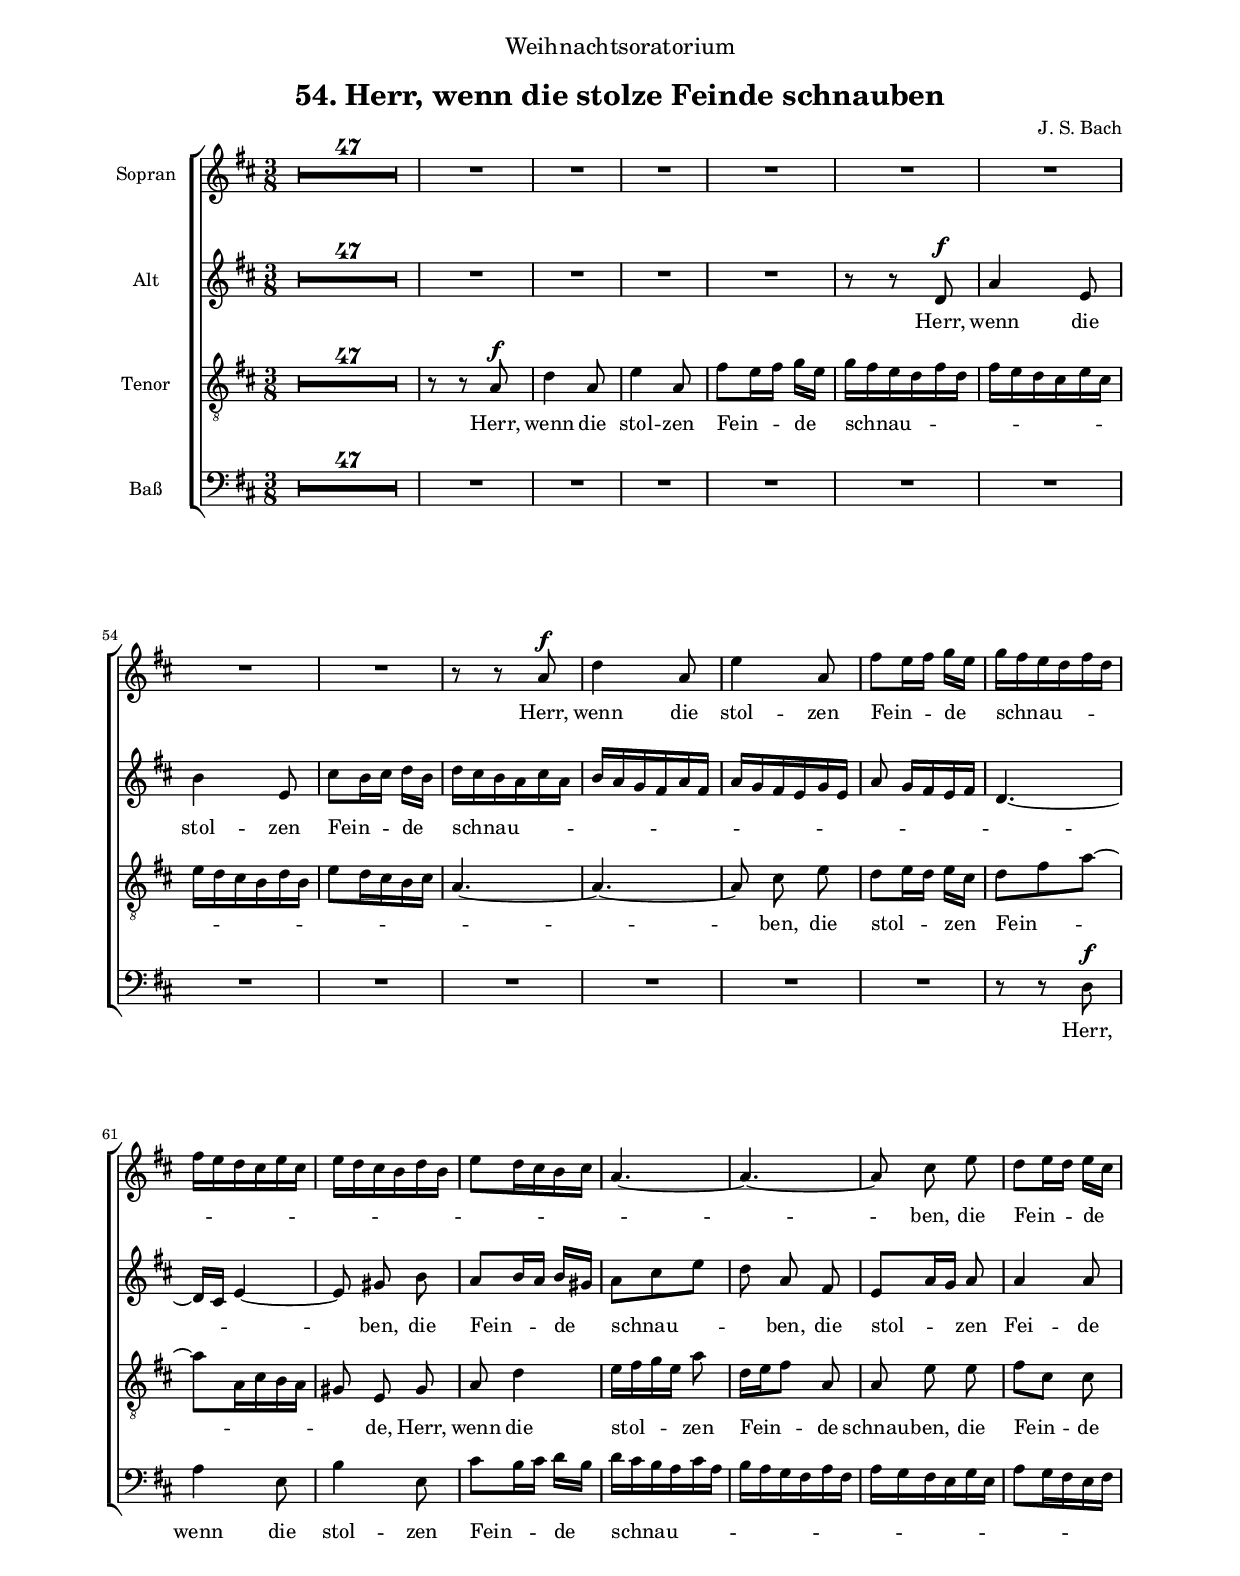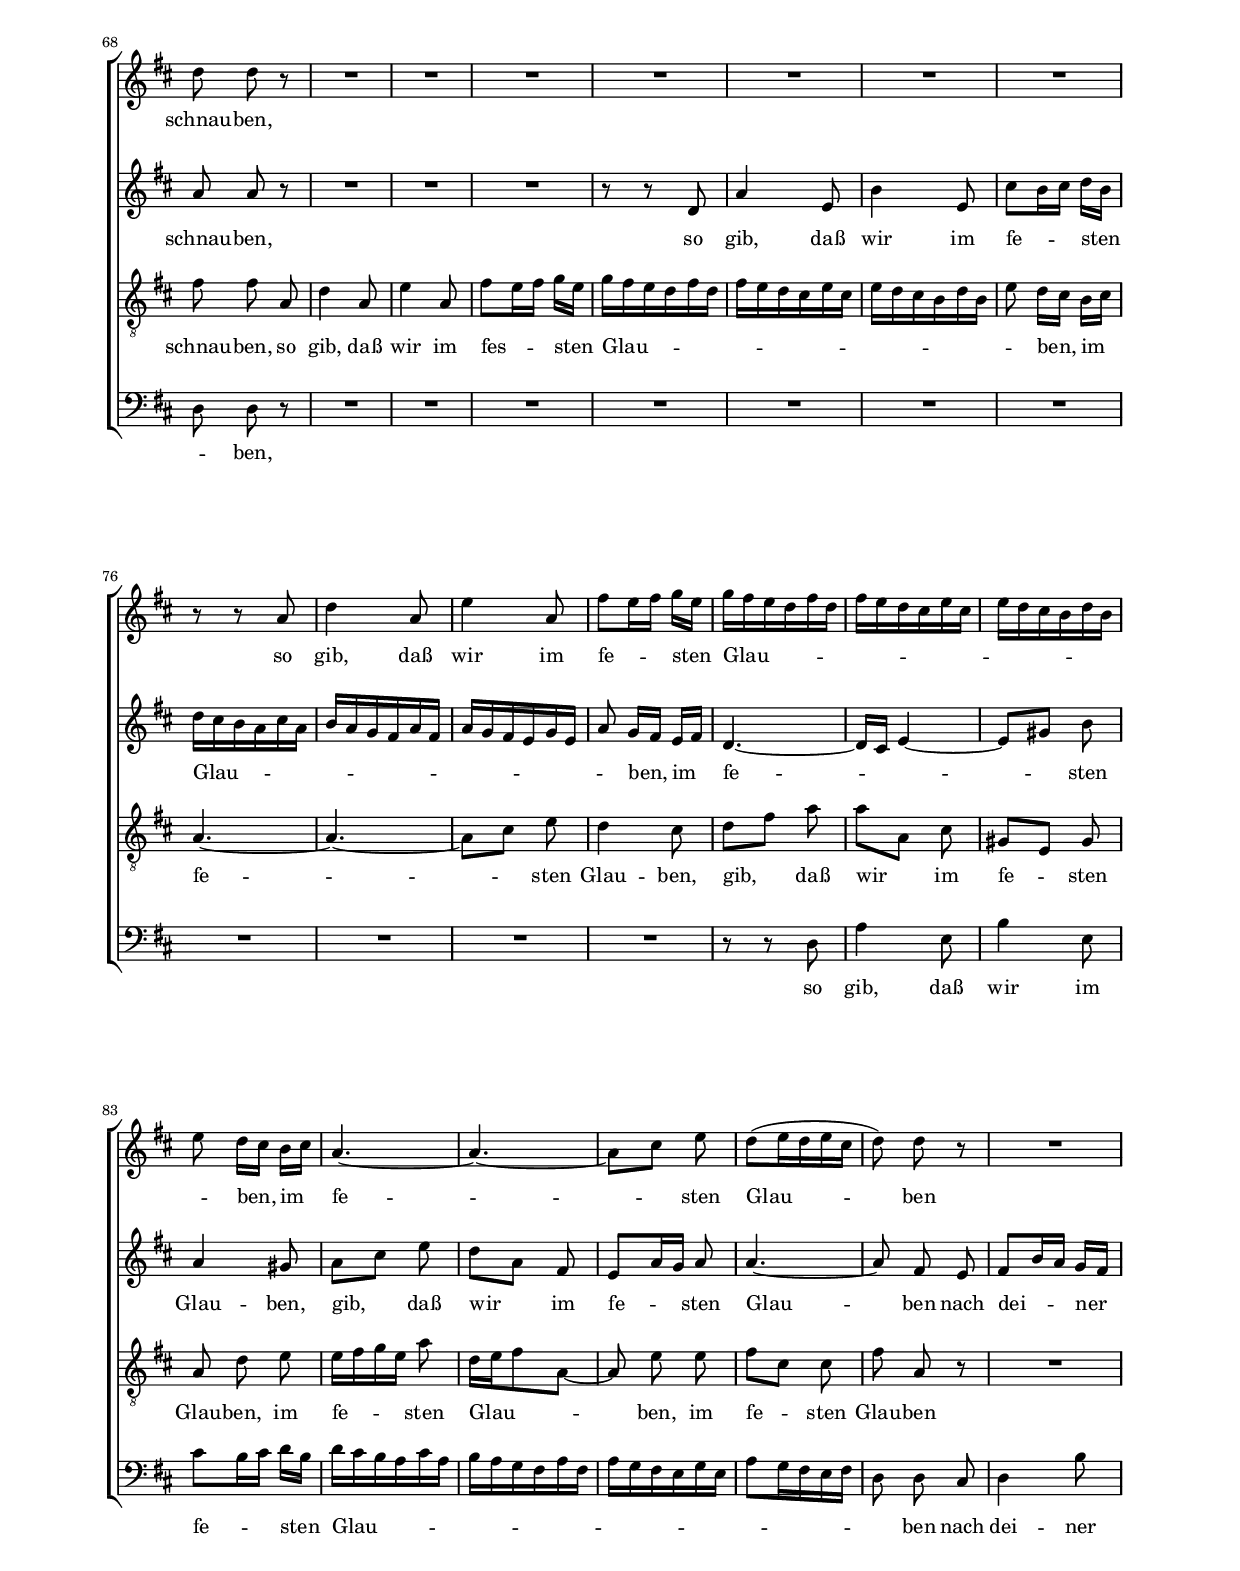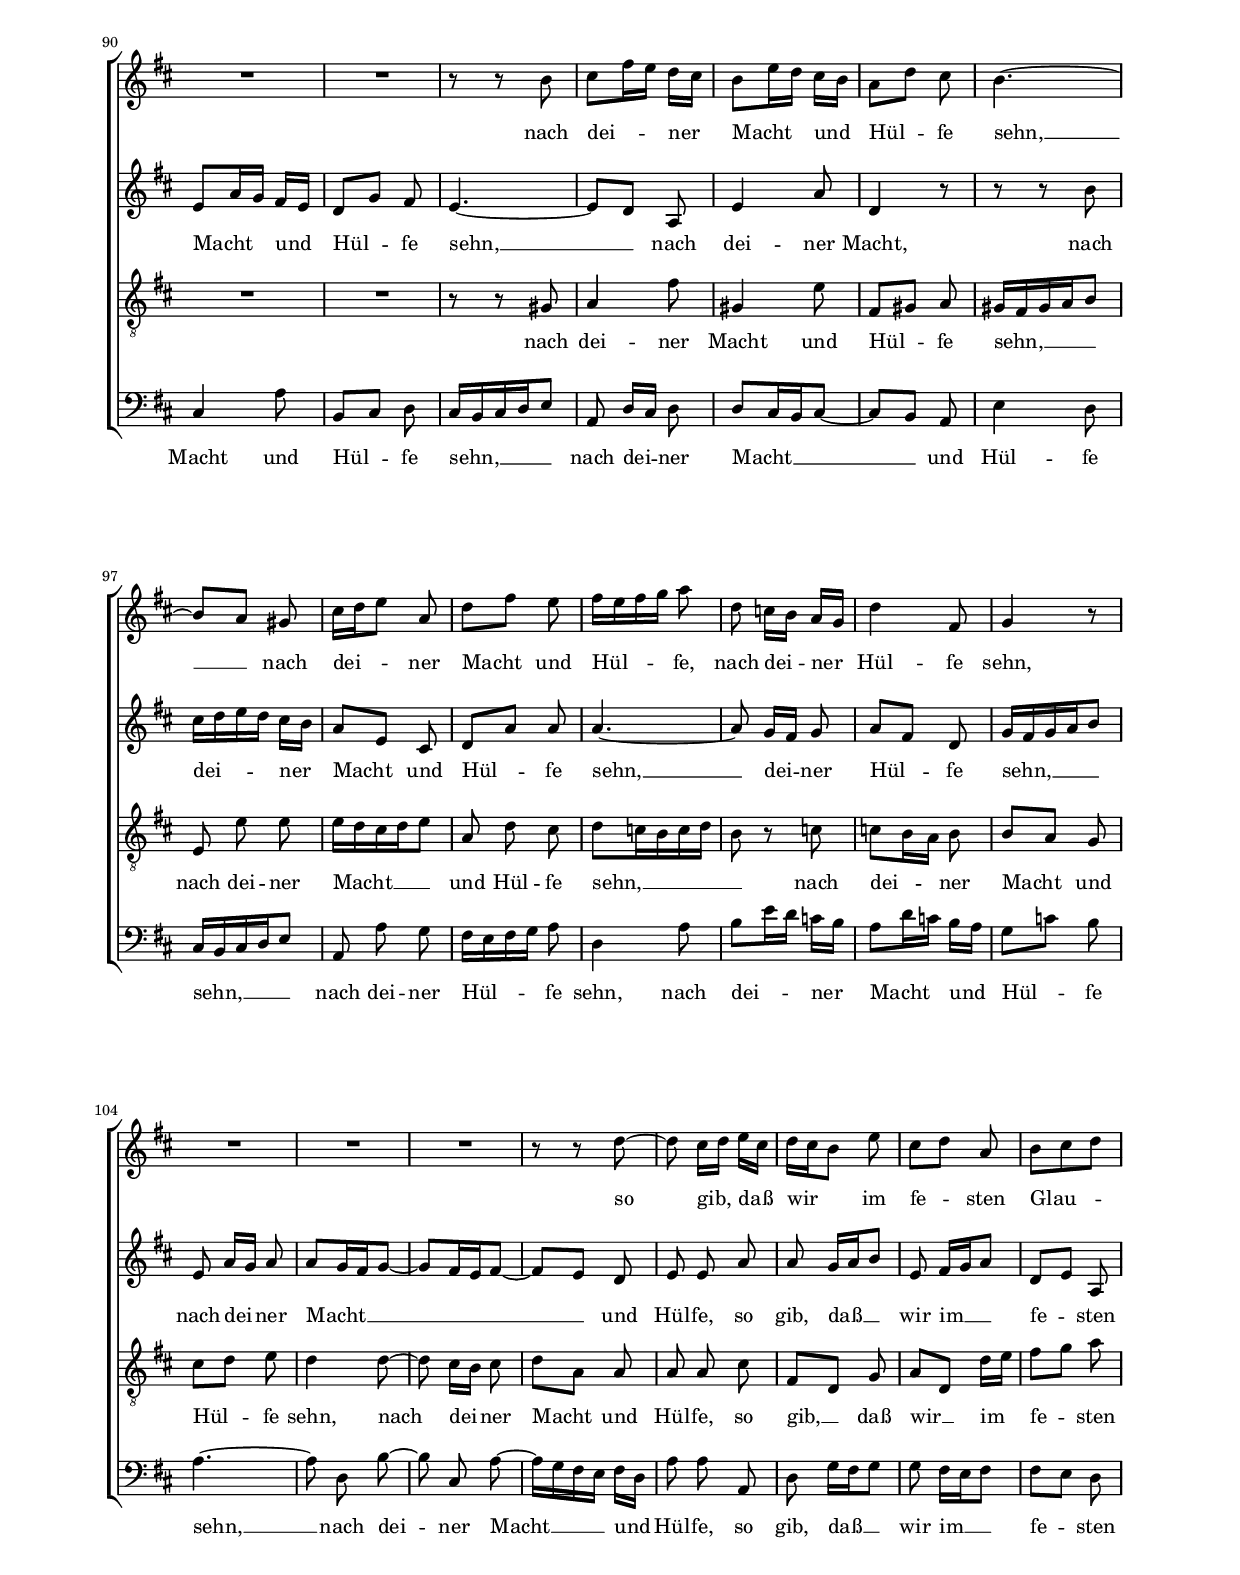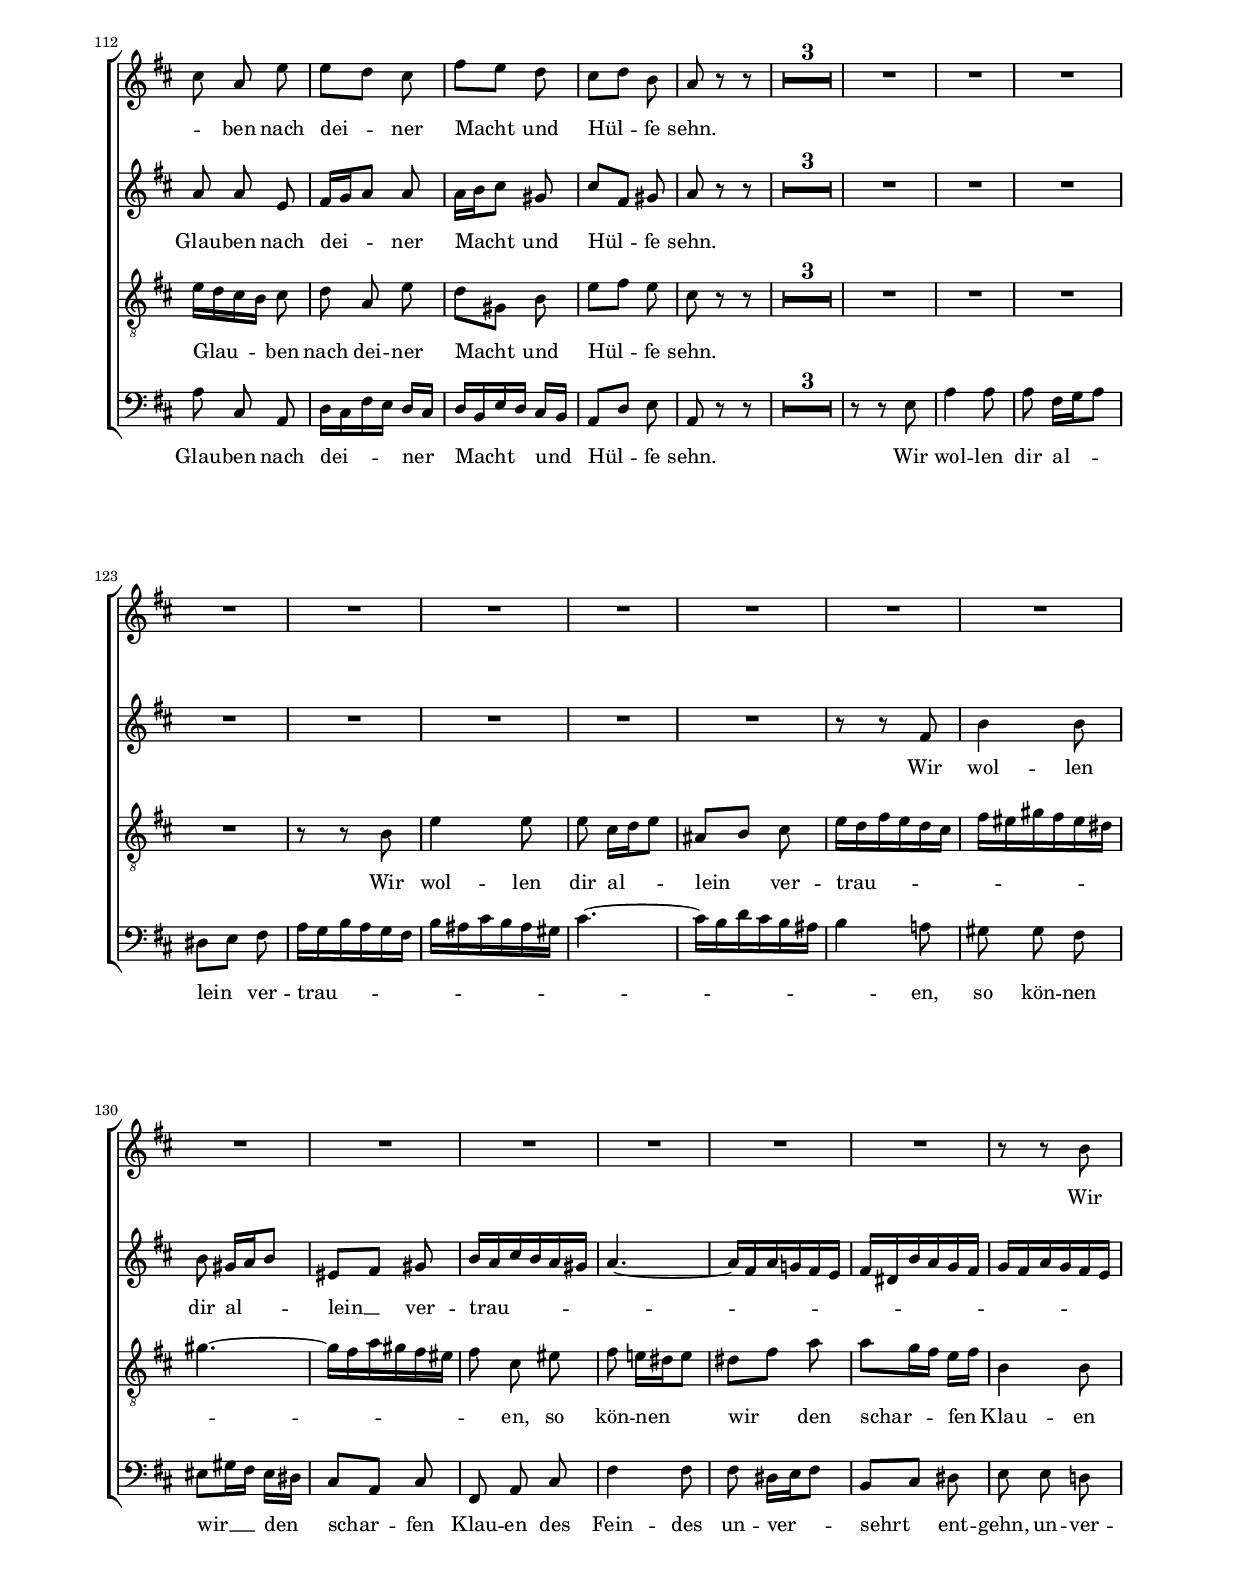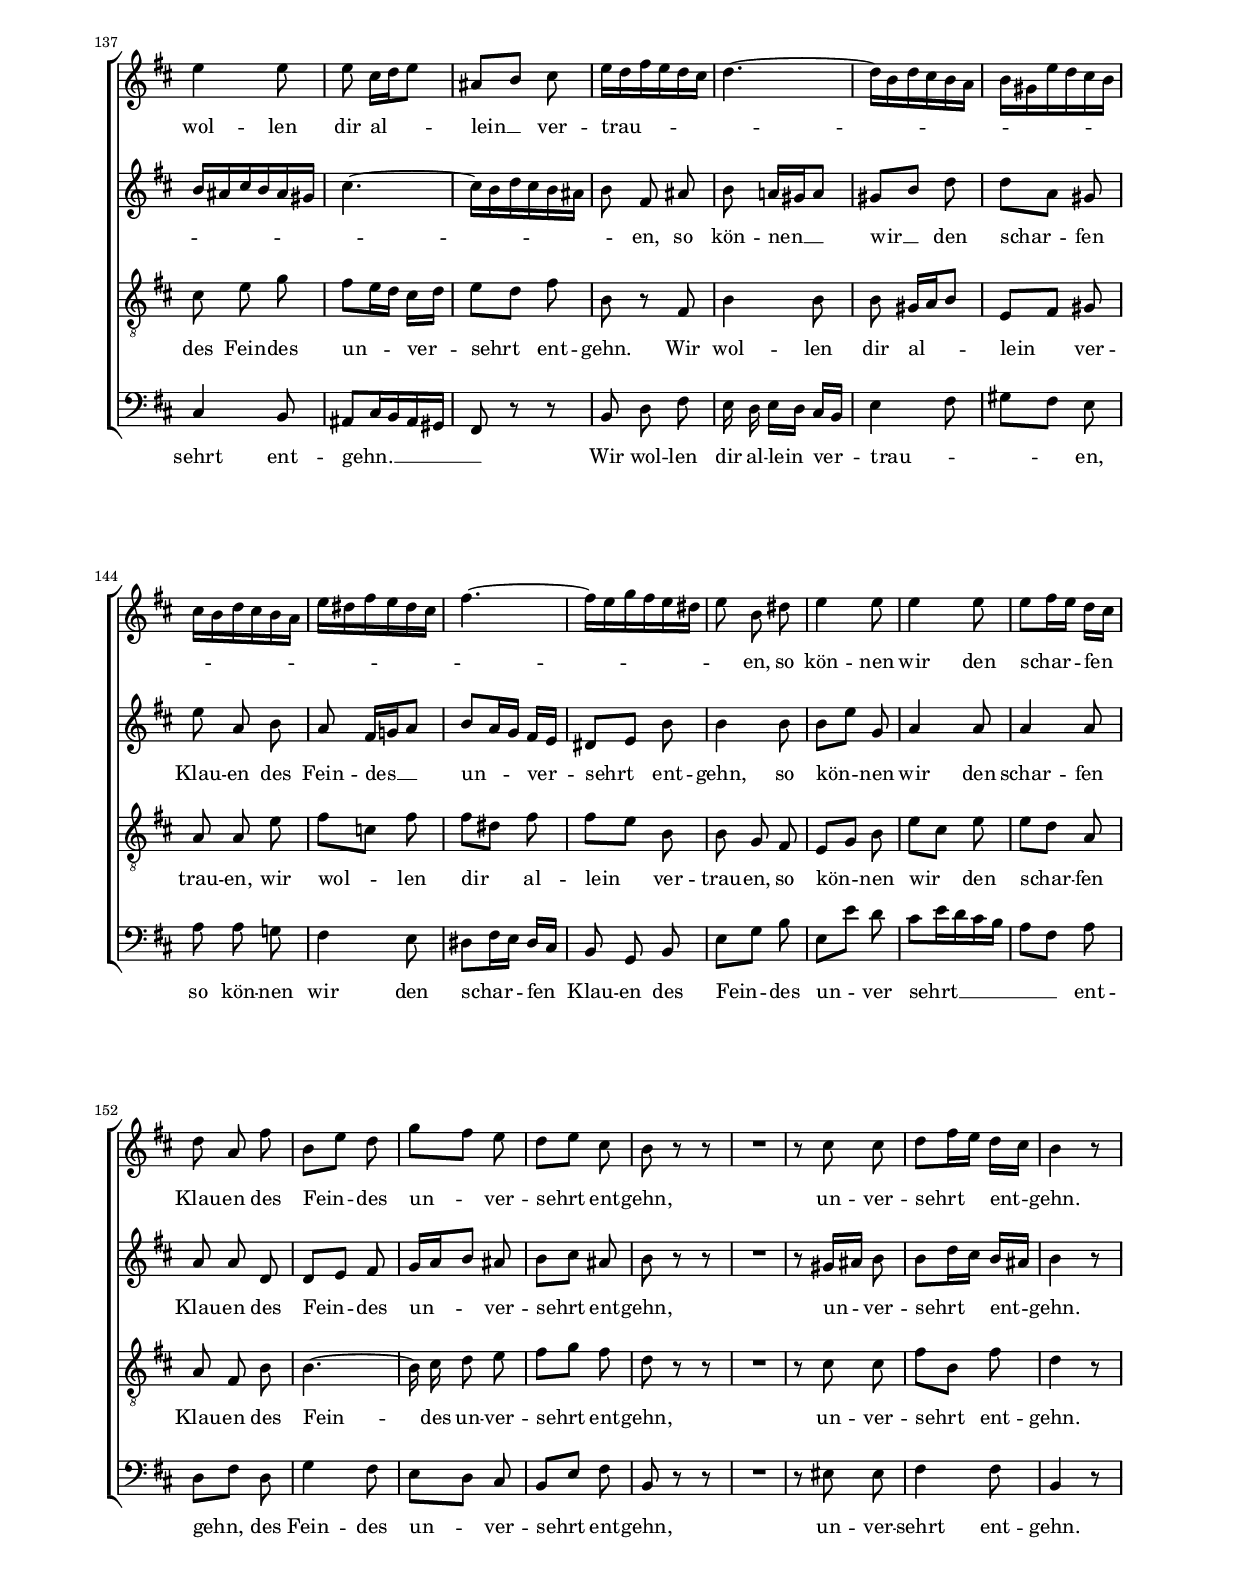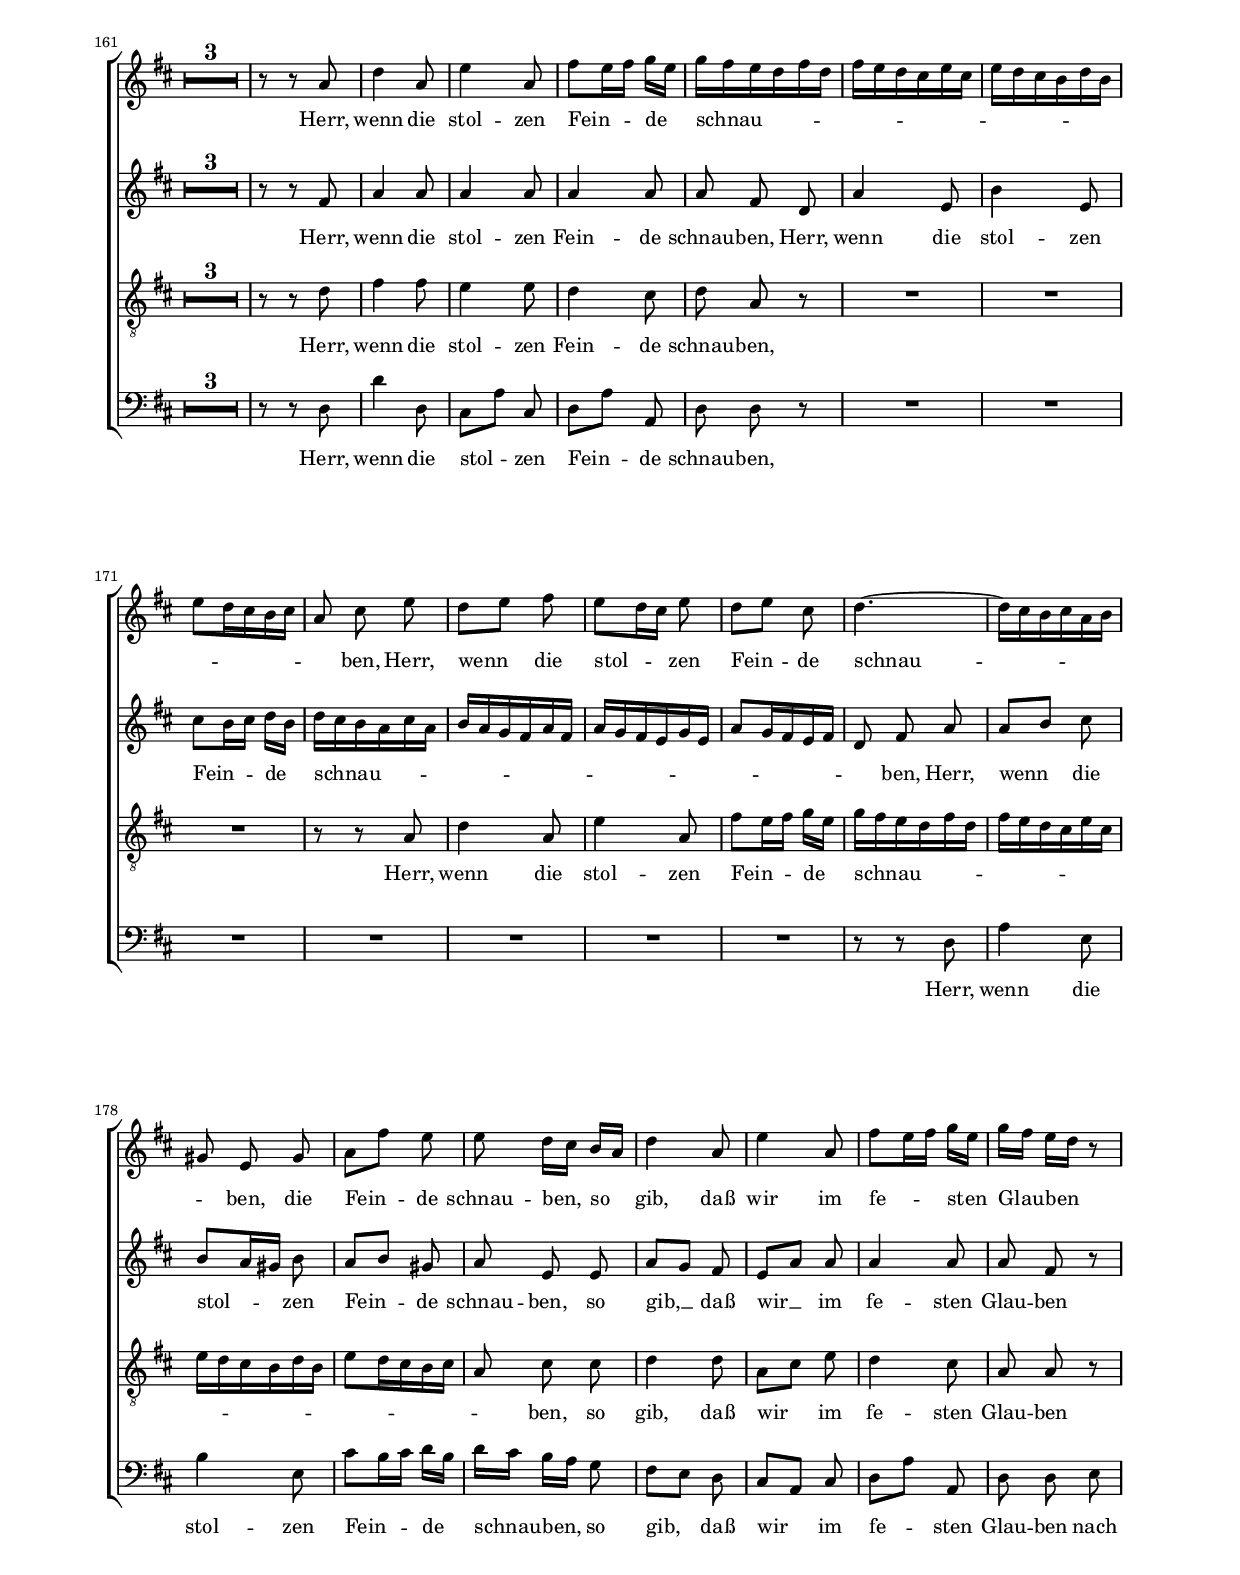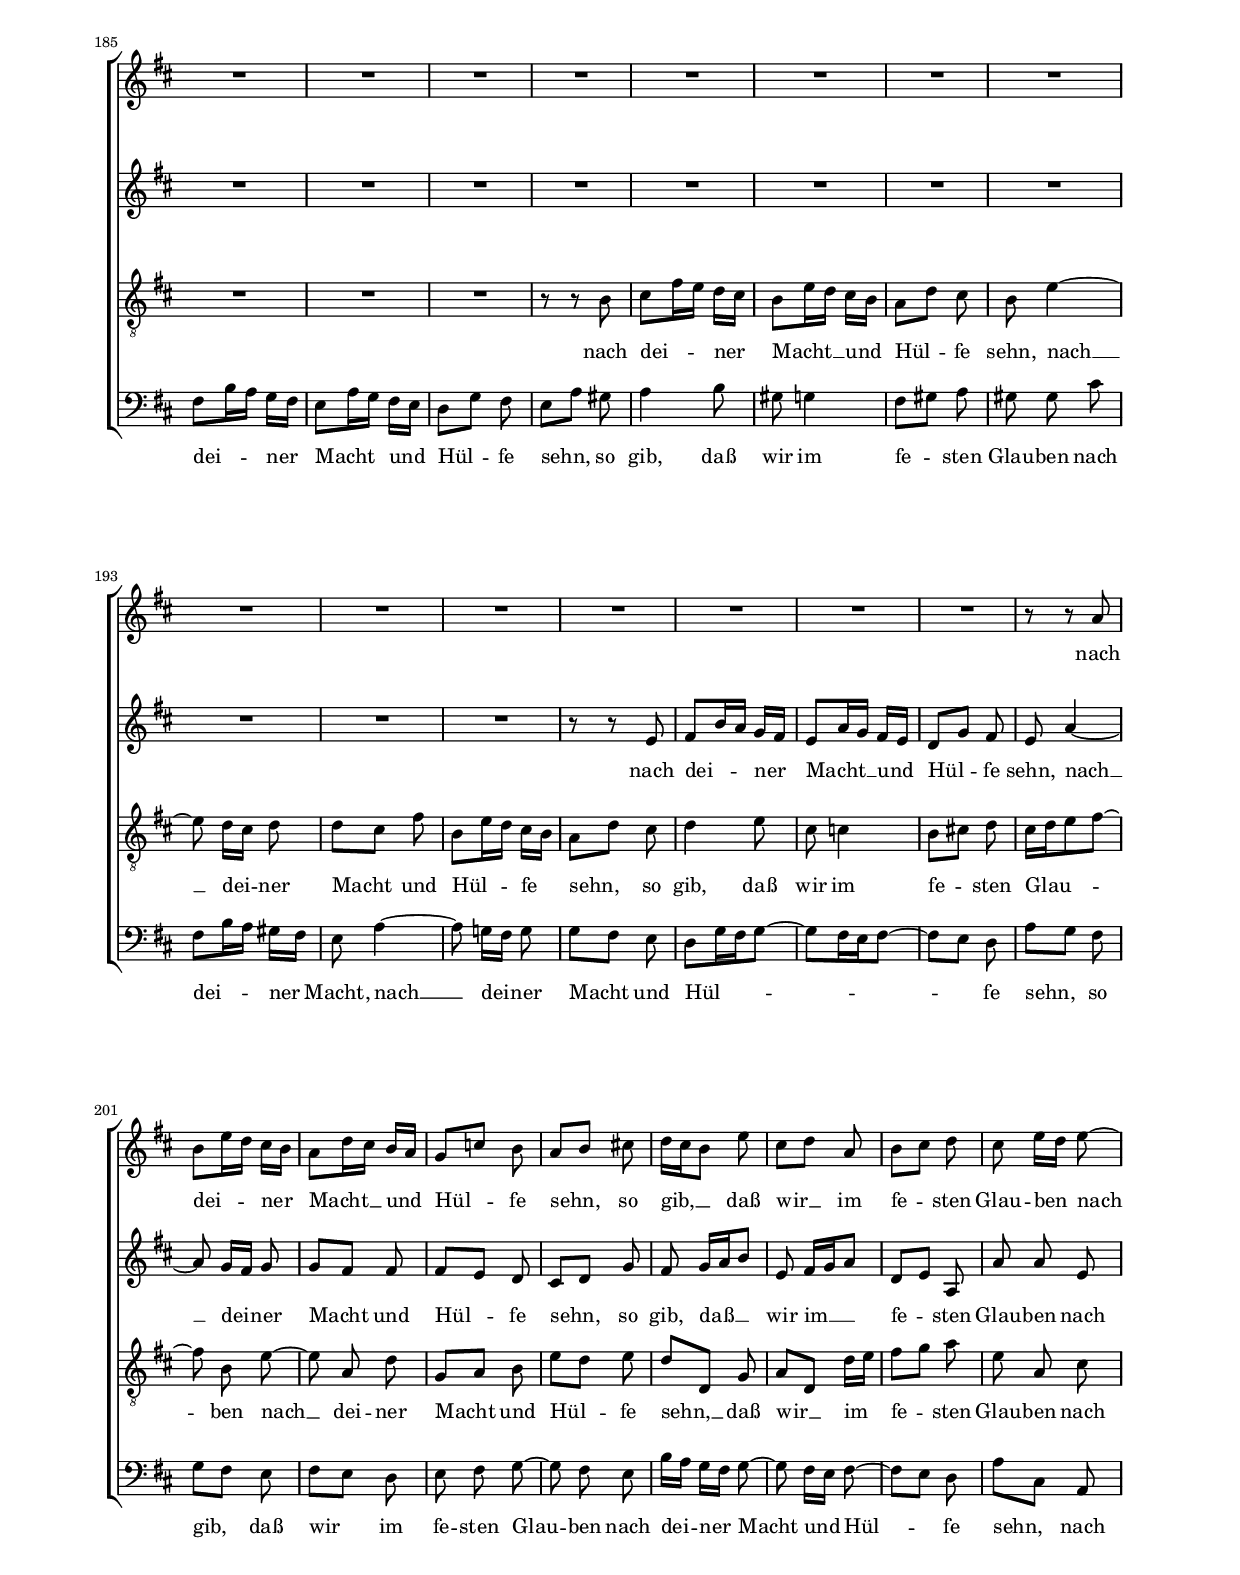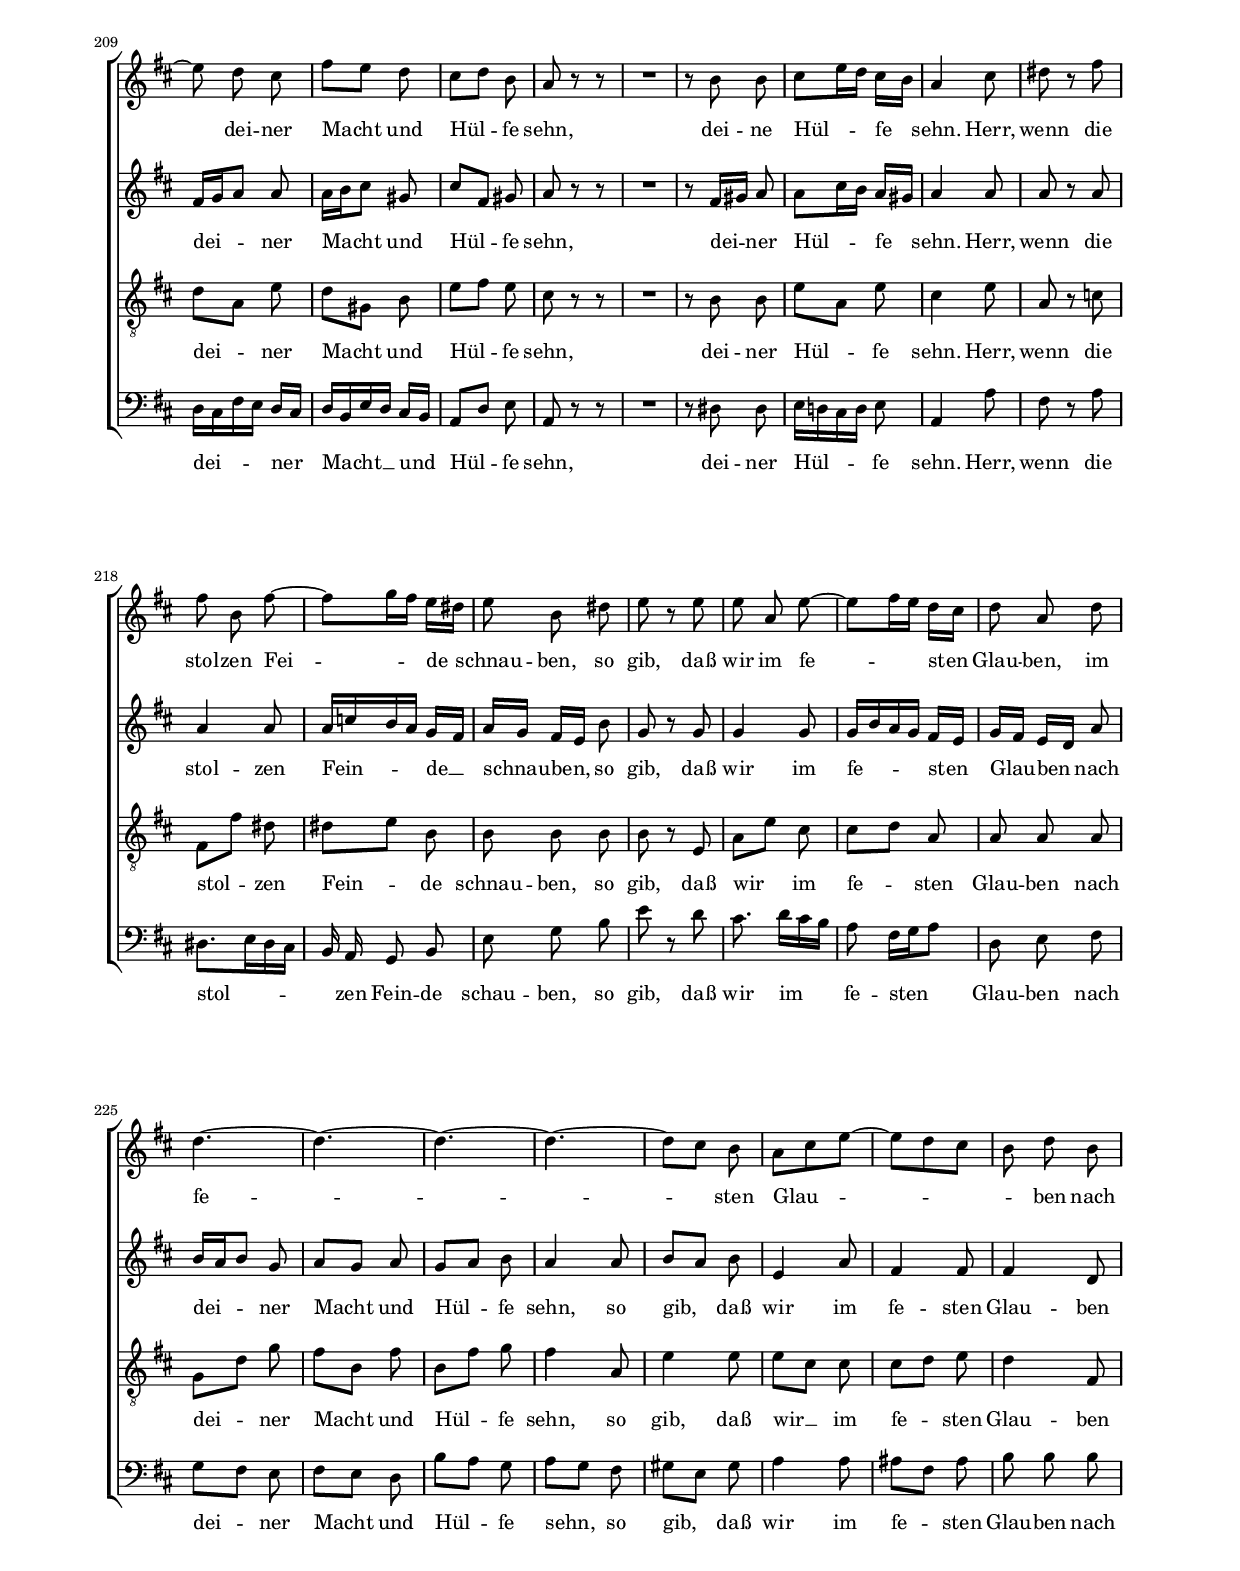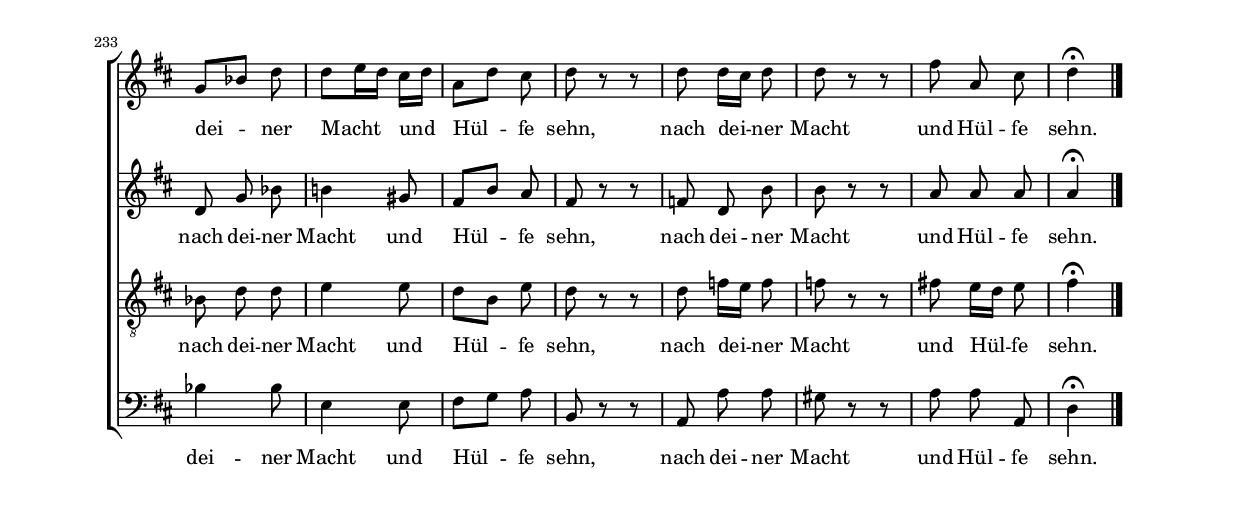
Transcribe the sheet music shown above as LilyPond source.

\header
{
  dedication=\markup { \fontsize #2 "Weihnachtsoratorium"}
  title=\markup {\vspace #2 "54. Herr, wenn die stolze Feinde schnauben"}
  composer="J. S. Bach"
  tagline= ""
}

\version "2.18.0"
\include "deutsch.ly"
#(set-global-staff-size 16)
% #(set-default-paper-size "letter")
#(ly:set-option 'point-and-click #f)

	
global = {
	\key d \major
	\set Staff.autoBeaming = ##f
	\time 3/8 \skip 4.*239 
	\set Score.measureLength = #(ly:make-moment 1/4) \skip 4*1 \bar "|."
	}


\paper
	{
	top-margin = 2 \cm
	bottom-margin = 2 \cm
	left-margin = 2 \cm
	line-width = 17 \cm
	ragged-bottom = ##f
	ragged-last-bottom = ##t
	print-page-number = ##f
	system-system-spacing = #'((basic-distance . 20) (minimum-distance . 14) (padding . 8) (strechability . 150))
%	systems-per-page = 3
%	min-systems-per-page = 3
	}



cantus =  \relative c''
	{
	\compressFullBarRests
	R4.*47
	R4.
	R4.
%50
	R4. |
	R4.
	R4.
	R4.
	R4.
%55
	R4. |
	r8 r a^\f
	d4 a8
	e'4 a,8
	fis'8[ e16 fis] g[ e]
%60
	g16[ fis e d fis d] |
	fis16[ e d cis e cis]
	e16[ d cis h d h]
	e8[ d16 cis h cis]
	a4.~
%65
	a4.~ |
	a8 cis e
	d8[ e16 d] e[ cis]
	d8 d r
	R4.
%70
	R4. |
	R4.
	R4.
	R4.
	R4.
%75
	R4. |
	r8 r a
	d4 a8
	e'4 a,8
	fis'8[ e16 fis] g[ e]
%80
	g16[ fis e d fis d] |
	fis16[ e d cis e cis]
	e16[ d cis h d h]
	e8 d16[ cis] h[ cis]
	a4.~
%85
	a4.~ |
	a8[ cis] e
	d8[( e16 d e cis]
	d8) d r
	R4.
%90
	R4. |
	R4.
	r8 r h
	cis8[ fis16 e] d[ cis]
	h8[ e16 d] cis[ h]
%95
	a8[ d] cis |
	h4.~
	h8[ a] gis
	cis16[ d e8] a,
	d8[ fis] e
%100
	fis16[ e fis g] a8 |
	d,8 c16[ h] a[ g]
	d'4 fis,8
	g4 r8
	R4.
%105
	R4. |
	R4.
	r8 r d'~
	d8 cis16[ d] e[ cis]
	d16[ cis h8] e
%110
	cis8[ d] a |
	h8[ cis d]
	cis8 a e'
	e8[ d] cis
	fis8[ e] d
%115
	cis8[ d] h |
	a8 r r
	\compressFullBarRests \override MultiMeasureRest.expand-limit = #2
	R4.*3
%120
	R4. |
	R4.
	R4.
	R4.
	R4.
%125
	R4. |
	R4.
	R4.
	R4.
	R4.
%130
	R4. |
	R4.
	R4.
	R4.
	R4.
%135
	R4. |
	r8 r h
	e4 e8
	e8 cis16[ d e8]
	ais,8[ h] cis
%140
	e16[ d fis e d cis] |
	d4.~
	d16[ h d cis h a]
	h16[ gis e' d cis h]
	cis16[ h d cis h a]
%145
	e'16[ dis fis e dis cis] |
	fis4.~
	fis16[ e g fis e dis]
	e8 h dis
	e4 e8
%150
	e4 e8 |
	e8[ fis16 e] d[ cis]
	d8 a fis'
	h,8[ e] d
	g8[ fis] e
%155
	d8[ e] cis |
	h8 r r
	R4.
	r8 cis cis
	d8[ fis16 e] d[ cis]
%160
	h4 r8 |
	\compressFullBarRests \override MultiMeasureRest.expand-limit = #2
	R4.*3
	r8 r a
%165
	d4 a8 |
	e'4 a,8
	fis'8[ e16 fis] g[ e]
	g16[ fis e d fis d]
	fis16[ e d cis e cis]
%170
	e16[ d cis h d h] |
	e8[ d16 cis h cis]
	a8 cis e
	d8[ e] fis
	e8[ d16 cis] e8
%175
	d8[ e] cis |
	d4.~
	d16[ cis h cis a h]
	gis8 e gis
	a8[ fis'] e
%180
	e8 d16[ cis] h[ a] |
	d4 a8
	e'4 a,8
	fis'8[ e16 fis] g[ e]
	g16[ fis] e[ d] r8
%185
	R4. |
	R4.
	R4.
	R4.
	R4.
%190
	R4. |
	R4.
	R4.
	R4.
	R4.
%195
	R4. |
	R4.
	R4.
	R4.
	R4.
%200
	r8 r a |
	h8[ e16 d] cis[ h]
	a8[ d16 cis] h[ a]
	g8[ c] h
	a8[ h] cis!
%205
	d16[ cis h8] e |
	cis8[ d] a
	h8[ cis] d
	cis8 e16[ d] e8~
	e8 d cis
%210
	fis8[ e] d |
	cis8[ d] h
	a8 r r
	R4.
	r8 h h
%215
	cis8[ e16 d] cis[ h] |
	a4 cis8
	dis8 r fis
	fis8 h, fis'~
	fis8[ g16 fis] e[ dis]
%220
	e8 h dis |
	e8 r e
	e8 a, e'~
	e8[ fis16 e] d[ cis]
	d8 a d
%225
	d4.~ |
	d4.~
	d4.~
	d4.~
	d8[ cis] h
%230
	a8[ cis e]~ |
	e8[ d cis]
	h8 d h
	g8[ b] d
	d8[ e16 d] cis[ d]
%235
	a8[ d] cis |
	d8 r r
	d8 d16[ cis] d8
	d8 r r
	fis8 a, cis
%240
	d4\fermata |
	}


altus =  \relative c'
        {
	\compressFullBarRests
	R4.*47
	R4.
	R4.
%50
	R4. |
	R4.
	r8 r d^\f
	a'4 e8
	h'4 e,8
%55
	cis'8[ h16 cis] d[ h] |
	d16[ cis h a cis a]
	h16[ a g fis a fis]
	a16[ g fis e g e]
	a8 g16[ fis e fis]
%60
	d4.~ |
	d16[ cis] e4~
	e8 gis h
	a8[ h16 a] h[ gis]
	a8[ cis e]
%65
	d8 a fis |
	e8[ a16 g] a8
	a4 a8
	a8 a r
	R4.
%70
	R4. |
	R4.
	r8 r d,
	a'4 e8
	h'4 e,8
%75
	cis'8[ h16 cis] d[ h] |
	d16[ cis h a cis a]
	h16[ a g fis a fis]
	a16[ g fis e g e]
	a8 g16[ fis] e[ fis]
%80
	d4.~ |
	d16[ cis] e4~
	e8[ gis] h
	a4 gis8
	a8[ cis] e
%85
	d8[ a] fis |
	e8[ a16 g] a8
	a4.~
	a8 fis e
	fis8[ h16 a] g[ fis]
%90
	e8[ a16 g] fis[ e] |
	d8[ g] fis
	e4.~
	e8[ d] a
	e'4 a8
%95
	d,4 r8 |
	r8 r h'
	cis16[ d e d] cis[ h]
	a8[ e] cis
	d8[ a'] a
%100
	a4.~ |
	a8 g16[ fis] g8
	a8[ fis] d
	g16[ fis g a h8]
	e,8 a16[ g] a8
%105
	a8[ g16 fis g8]~ |
	g8[ fis16 e fis8]~
	fis8[ e] d
	e8 e a
	a8 g16[ a h8]
%110
	e,8 fis16[ g a8] |
	d,8[ e] a,
	a'8 a e
	fis16[ g a8] a
	a16[ h cis8] gis
%115
	cis8[ fis,] gis |
	a8 r r
	\compressFullBarRests \override MultiMeasureRest.expand-limit = #2
	R4.*3
%120
	R4. |
	R4.
	R4.
	R4.
	R4.
%125
	R4. |
	R4.
	R4.
	r8 r fis
	h4 h8
%130
	h8 gis16[ a h8] |
	eis,8[ fis] gis
	h16[ a cis h a gis]
	a4.~
	a16[ fis a g! fis e]
%135
	fis16[ dis h' a g fis] |
	g16[ fis a g fis e]
	h'16[ ais cis h ais gis]
	cis4.~
	cis16[ h d cis h ais]
%140
	h8 fis ais |
	h8 a!16[ gis a8]
	gis8[ h] d
	d8[ a] gis
	e'8 a, h
%145
	a8 fis16[ g! a8] |
	h8[ a16 g] fis[ e]
	dis8[ e] h'
	h4 h8
	h8[ e] g,
%150
	a4 a8 |
	a4 a8
	a8 a d,
	d8[ e] fis
	g16[ a h8] ais
%155
	h8[ cis] ais |
	h8 r r
	R4.
	r8 gis16[ ais] h8
	h8[ d16 cis] h[ ais]
%160
	h4 r8 |
	\compressFullBarRests \override MultiMeasureRest.expand-limit = #2
	R4.*3
	r8 r fis
%165
	a4 a8 |
	a4 a8
	a4 a8
	a8 fis d
	a'4 e8
%170
	h'4 e,8 |
	cis'8[ h16 cis] d[ h]
	d16[ cis h a cis a]
	h16[ a g fis a fis]
	a16[ g fis e g e]
%175
	a8[ g16 fis e fis] |
	d8 fis a
	a8[ h] cis
	h8[ a16 gis] h8
	a8[ h] gis
%180
	a8 e e |
	a8[ g] fis
	e8[ a] a
	a4 a8
	a8 fis r
%185
	R4. |
	R4.
	R4.
	R4.
	R4.
%190
	R4. |
	R4.
	R4.
	R4.
	R4.
%195
	R4. |
	r8 r e
	fis8[ h16 a] g[ fis]
	e8[ a16 g] fis[ e]
	d8[ g] fis
%200
	e8 a4~ |
	a8 g16[ fis] g8
	g8[ fis] fis
	fis8[ e] d
	cis8[ d] g
%205
	fis8 g16[ a h8] |
	e,8 fis16[ g a8]
	d,8[ e] a,
	a'8 a e
	fis16[ g a8] a
%210
	a16[ h cis8] gis |
	cis8[ fis,] gis
	a8 r r
	R4.
	r8 fis16[ gis] a8
%215
	a8[ cis16 h] a[ gis] |
	a4 a8
	a8 r a
	a4 a8
	a16[ c h a] g[ fis]
%220
	a16[ g] fis[ e] h'8 |
	g8 r g
	g4 g8
	g16[ h a g] fis[ e]
	g16[ fis] e[ d] a'8
%225
	h16[ a h8] g |
	a8[ g] a
	g8[ a] h
	a4 a8
	h8[ a] h
%230
	e,4 a8 |
	fis4 fis8
	fis4 d8
	d8 g b
	h!4 gis8
%235
	fis8[ h] a |
	fis8 r r
	f8 d h'
	h8 r r
	a8 a a
%240
	a4\fermata |
	}


tenor =  \relative c'
	{
	\compressFullBarRests
	R4.*47
	r8 r a^\f
	d4 a8
%50
	e'4 a,8 |
	fis'8[ e16 fis] g[ e]
	g16[ fis e d fis d]
	fis16[ e d cis e cis]
	e16[ d cis h d h]
%55
	e8[ d16 cis h cis] |
	a4.~
	a4.~
	a8 cis e
	d8[ e16 d] e[ cis]
%60
	d8[ fis a]~ |
	a8[ a,16 cis h a]
	gis8 e gis
	a8 d4
	e16[ fis g e] a8
%65
	d,16[ e fis8] a, |
	a8 e' e
	fis8[ cis] cis
	fis8 fis a,
	d4 a8
%70
	e'4 a,8 |
	fis'8[ e16 fis] g[ e]
	g16[ fis e d fis d]
	fis16[ e d cis e cis]
	e16[ d cis h d h]
%75
	e8 d16[ cis] h[ cis] |
	a4.~
	a4.~
	a8[ cis] e
	d4 cis8
%80
	d8[ fis] a |
	a8[ a,] cis
	gis8[ e] gis
	a8 d e
	e16[ fis g e] a8
%85
	d,16[ e fis8 a,]~ |
	a8 e' e
	fis8[ cis] cis
	fis8 a, r
	R4.
%90
	R4. |
	R4.
	r8 r gis
	a4 fis'8
	gis,4 e'8
%95
	fis,8[ gis] a |
	gis16[ fis gis a h8]
	e,8 e' e
	e16[ d cis d e8]
	a,8 d cis
%100
	d8[ c16 h c d] |
	h8 r c
	c8[ h16 a] h8
	h8[ a] g
	cis8[ d] e
%105
	d4 d8~ |
	d8 cis16[ h] cis8
	d8[ a] a
	a8 a cis
	fis,8[ d] g
%110
	a8[ d,] d'16[ e] |
	fis8[ g] a
	e16[ d cis h] cis8
	d8 a e'
	d8[ gis,] h
%115
	e8[ fis] e |
	cis8 r r
	\compressFullBarRests \override MultiMeasureRest.expand-limit = #2
	R4.*3
%120
	R4. |
	R4.
	R4.
	R4.
	r8 r h
%125
	e4 e8 |
	e8 cis16[ d e8]
	ais,8[ h] cis
	e16[ d fis e d cis]
	fis16[ eis gis fis eis dis]
%130
	gis4.~ |
	gis16[ fis a gis fis eis]
	fis8 cis eis
	fis8 e!16[ dis e8]
	dis8[ fis] a
%135
	a8[ g16 fis] e[ fis] |
	h,4 h8
	cis8 e g
	fis8[ e16 d] cis[ d]
	e8[ d] fis
%140
	h,8 r fis |
	h4 h8
	h8 gis16[ a h8]
	e,8[ fis] gis
	a8 a e'
%145
	fis8[ c] fis |
	fis8[ dis] fis
	fis8[ e] h
	h8 g fis
	e8[ g] h
%150
	e8[ cis] e |
	e8[ d] a
	a8 fis h
	h4.~
	h16 cis d8 e
%155
	fis8[ g] fis |
	d8 r r
	R4.
	r8 cis cis
	fis8[ h,] fis'
%160
	d4 r8 |
	\compressFullBarRests \override MultiMeasureRest.expand-limit = #2
	R4.*3
	r8 r d
%165
	fis4 fis8 |
	e4 e8
	d4 cis8
	d8 a r
	R4.
%170
	R4. |
	R4.
	r8 r a
	d4 a8
	e'4 a,8
%175
	fis'8[ e16 fis] g[ e] |
	g16[ fis e d fis d]
	fis16[ e d cis e cis]
	e16[ d cis h d h]
	e8[ d16 cis h cis]
%180
	a8 cis cis |
	d4 d8
	a8[ cis] e
	d4 cis8
	a8 a r
%185
	R4. |
	R4.
	R4.
	r8 r h
	cis8[ fis16 e] d[ cis]
%190
	h8[ e16 d] cis[ h] |
	a8[ d] cis
	h8 e4~
	e8 d16[ cis] d8
	d8[ cis] fis
%195
	h,8[ e16 d] cis[ h] |
	a8[ d] cis
	d4 e8
	cis8 c4
	h8[ cis!] d
%200
	cis16[ d e8 fis]~ |
	fis8 h, e~
	e8 a, d
	g,8[ a] h
	e8[ d] e
%205
	d8[ d,] g |
	a8[ d,] d'16[ e]
	fis8[ g] a
	e8 a, cis
	d8[ a] e'
%210
	d8[ gis,] h |
	e8[ fis] e
	cis8 r r
	R4.
	r8 h h
%215
	e8[ a,] e' |
	cis4 e8
	a,8 r c
	fis,8[ fis'] dis
	dis8[ e] h
%220
	h8 h h |
	h8 r e,
	a8[ e'] cis
	cis8[ d] a
	a8 a a
%225
	g8[ d'] g |
	fis8[ h,] fis'
	h,8[ fis'] g
	fis4 a,8
	e'4 e8
%230
	e8[ cis] cis |
	cis8[ d] e
	d4 fis,8
	b8 d d
	e4 e8
%235
	d8[ h] e |
	d8 r r
	d8 f16[ e] f8
	f8 r r
	fis!8 e16[ d] e8
%240
	fis4\fermata
	}


bassus  =  \relative c
	{
	\compressFullBarRests
	R4.*47
	R4.
	R4.
%50
	R4. |
	R4.
	R4.
	R4.
	R4.
%55
	R4. |
	R4.
	R4.
	R4.
	R4.
%60
	r8 r d^\f |
	a'4 e8
	h'4 e,8
	cis'8[ h16 cis] d[ h]
	d16[ cis h a cis a]
%65
	h16[ a g fis a fis] |
	a16[ g fis e g e]
	a8[ g16 fis e fis]
	d8 d r
	R4.
%70
	R4. |
	R4.
	R4.
	R4.
	R4.
%75
	R4. |
	R4.
	R4.
	R4.
	R4.
%80
	r8 r d |
	a'4 e8
	h'4 e,8
	cis'8[ h16 cis] d[ h]
	d16[ cis h a cis a]
%85
	h16[ a g fis a fis] |
	a16[ g fis e g e]
	a8[ g16 fis e fis]
	d8 d cis
	d4 h'8
%90
	cis,4 a'8 |
	h,8[ cis] d
	cis16[ h cis d e8]
	a,8 d16[ cis] d8
	d8[ cis16 h cis8]~
%95
	cis8[ h] a |
	e'4 d8
	cis16[ h cis d e8]
	a,8 a' g
	fis16[ e fis g] a8
%100
	d,4 a'8 |
	h8[ e16 d] c[ h]
	a8[ d16 c] h[ a]
	g8[ c] h
	a4.~
%105
	a8 d, h'~ |
	h8 cis, a'~
	a16[ g fis e] fis[ d]
	a'8 a a,
	d8 g16[ fis g8]
%110
	g8 fis16[ e fis8] |
	fis8[ e] d
	a'8 cis, a
	d16[ cis fis e] d[ cis]
	d16[ h e d] cis[ h]
%115
	a8[ d] e |
	a,8 r r
	\compressFullBarRests \override MultiMeasureRest.expand-limit = #2
	R4.*3
%120
	r8 r e' |
	a4 a8
	a8 fis16[ g a8]
	dis,8[ e] fis
	a16[ g h a g fis]
%125
	h16[ ais cis h ais gis] |
	cis4.~
	cis16[ h d cis h ais]
	h4 a!8
	gis8 gis fis
%130
	eis8[ gis16 fis] eis[ dis] |
	cis8[ a] cis
	fis,8 a cis
	fis4 fis8
	fis8 dis16[ e fis8]
%135
	h,8[ cis] dis |
	e8 e d!
	cis4 h8
	ais8[ cis16 h ais gis]
	fis8 r r
%140
	h8 d fis |
	e16 d e[ d] cis[ h]
	e4 fis8
	gis8[ fis] e
	a8 a g!
%145
	fis4 e8 |
	dis8[ fis16 e] dis[ cis]
	h8 g h
	e8[ g] h
	e,8[ e'] d
%150
	cis8[ e16 d cis h] |
	a8[ fis] a
	d,8[ fis] d
	g4 fis8
	e8[ d] cis
%155
	h8[ e] fis |
	h,8 r r
	R4.
	r8 eis eis
	fis4 fis8
%160
	h,4 r8
	\compressFullBarRests \override MultiMeasureRest.expand-limit = #2
	R4.*3
	r8 r d
%165
	d'4 d,8 |
	cis8[ a'] cis,
	d8[ a'] a,
	d8 d r
	R4.
%170
	R4. |
	R4.
	R4.
	R4.
	R4.
%175
	R4. |
	r8 r d
	a'4 e8
	h'4 e,8
	cis'8[ h16 cis] d[ h]
%180
	d16[ cis] h[ a] g8 |
	fis8[ e] d
	cis8[ a] cis
	d8[ a'] a,
	d8 d e
%185
	fis8[ h16 a] g[ fis] |
	e8[ a16 g] fis[ e]
	d8[ g] fis
	e8[ a] gis
	a4 h8
%190
	gis8 g4 |
	fis8[ gis] a
	gis8 gis cis
	fis,8[ h16 a] gis[ fis]
	e8 a4~
%195
	a8 g!16[ fis] g8 |
	g8[ fis] e
	d8[ g16 fis g8]~
	g8[ fis16 e fis8]~
	fis8[ e] d
%200
	a'8[ g] fis |
	g8[ fis] e
	fis8[ e] d
	e8 fis g~
	g8 fis e
%205
	h'16[ a] g[ fis] g8~ |
	g8 fis16[ e] fis8~
	fis8[ e] d
	a'8[ cis,] a
	d16[ cis fis e] d[ cis]
%210
	d16[ h e d] cis[ h] |
	a8[ d] e
	a,8 r r
	R4.
	r8 dis dis
%215
	e16[ d! cis d] e8 |
	a,4 a'8
	fis8 r a
	dis,8.[ e16 dis cis]
	h16 a g8 h
%220
	e8 g h |
	e8 r d
	cis8. d16[ cis h]
	a8 fis16[ g a8]
	d,8 e fis
%225
	g8[ fis] e |
	fis8[ e] d
	h'8[ a] g
	a8[ g] fis
	gis8[ e] gis
%230
	a4 a8 |
	ais8[ fis] ais
	h8 h h
	b4 b8
	e,4 e8
%235
	fis8[ g] a |
	h,8 r r
	a8 a' a
	gis8 r r
	a8 a a,
%240
	d4\fermata |
	}

lyricscantus = \lyricmode {
	Herr, wenn die stol -- zen Fein -- de schnau -- _ _ _ _ ben,
	die Fein -- de schnau -- ben,
	%76
	so gib, daß wir im fe -- sten Glau -- _ _ _ ben,
	im fe -- sten Glau -- ben
	%92
	nach dei -- ner Macht und Hül -- fe sehn, __
	%97
	nach dei -- ner Macht und Hül -- fe,
	%101
	nach dei -- ner Hül -- fe sehn,
	%107
	so gib, daß wir im fe -- sten Glau -- _ ben nach dei -- ner Macht und Hül -- fe sehn.
	%136
	Wir wol -- len dir al -- lein __ ver -- trau -- _ _ _ _ _ _ en,
	%148
	so kön -- nen wir den schar -- fen Klau -- en des Fein -- des un -- ver -- sehrt ent -- gehn,
	%158
	un -- ver -- sehrt ent -- gehn.
	%164
	Herr, wenn die stol -- zen Fein -- de schnau -- _ _ _ _ ben,
	%172
	Herr, wenn die stol -- zen Fein -- de schnau -- _ ben,
	%178
	die Fein -- de schnau -- ben,
	%180
	so gib, daß wir im fe -- sten Glau -- ben
	%200
	nach dei -- ner Macht __ und Hül -- fe sehn,
	%204
	so gib, __ daß wir __ im fe -- sten Glau -- ben nach dei -- ner Macht und Hül -- fe sehn,
	%214
	dei -- ne Hül -- fe sehn.
	%216
	Herr, wenn die stol -- zen Fei -- de schnau -- ben,
	%220
	so gib, daß wir im fe -- sten Glau -- ben,
	%224
	im fe -- sten Glau -- _ ben nach dei -- ner Macht und Hül -- fe sehn,
	%237
	nach dei -- ner Macht und Hül -- fe sehn.
	}


lyricsaltus = \lyricmode {
	%52
	Herr, wenn die stol -- zen Fein -- de schnau -- _ _ _ _ _ _ ben,
	%62
	die Fein -- de schnau -- _ ben,
	%65
	die stol -- zen Fei -- de schnau -- ben,
	%72
	so gib, daß wir im fe -- sten Glau -- _ _ _ ben,
	%79
	im fe -- _ sten Glau -- ben,
	%84
	gib, daß wir im fe -- sten Glau -- ben nach dei -- ner Macht und Hül -- fe sehn, __
	%93
	nach dei -- ner Macht,
	%96
	nach dei -- ner Macht und Hül -- fe sehn, __
	%101
	dei -- ner Hül -- fe sehn, __
	%104
	nach dei -- ner Macht __ und Hül -- fe,
	%108
	so gib, daß __ wir im __ fe -- sten Glau -- ben nach dei -- ner Macht und Hül -- fe sehn.
	%128
	Wir wol -- len dir al -- lein __ ver -- trau -- _ _ _ _ _ _ en,
	%140
	so kön -- nen __ wir __ den schar -- fen Klau -- en des Fein -- des __ un -- ver -- sehrt ent -- gehn,
	%148
	so kön -- nen wir den schar -- fen Klau -- en des Fein -- des un -- ver -- sehrt ent -- gehn,
	%158
	un -- ver -- sehrt ent -- gehn.
	%164
	Herr, wenn die stol -- zen Fein -- de schnau -- ben,
	%168
	Herr, wenn die stol -- zen Fein -- de schnau -- _ _ _ _ ben,
	%176
	Herr, wenn die stol -- zen Fein -- de schnau -- ben,
	%180
	so gib, __ daß wir __ im fe -- sten Glau -- ben
	%196
	nach dei -- ner Macht __ und Hül -- fe sehn,
	%200
	nach __ dei -- ner Macht und Hül -- fe sehn,
	%204
	so gib, daß __ wir im __ fe -- sten Glau -- ben nach dei -- ner Macht und Hül -- fe sehn,
	%214
	dei -- ner Hül -- fe sehn.
	%216
	Herr, wenn die stol -- zen Fein -- de __ schnau -- ben,
	%220
	so gib, daß wir im fe -- sten Glau -- ben nach dei -- ner Macht und Hül -- fe sehn,
	%228
	so gib, daß wir im fe -- sten Glau -- ben nach dei -- ner Macht und Hül -- fe sehn,
	%237
	nach dei -- ner Macht und Hül -- fe sehn.
	}


lyricstenor = \lyricmode {
	%48
	Herr, wenn die stol -- zen Fein -- de schnau -- _ _ _ _ ben,
	%58
	die stol -- zen Fein -- _ de,
	%62
	Herr, wenn die stol -- zen Fein -- de schnau -- ben,
	%66
	die Fein -- de schnau -- ben,
	%68
	so gib, daß wir im fes -- sten Glau -- _ _ _ ben,
	%75
	im fe -- sten Glau -- ben,
	%80
	gib, daß wir im fe -- sten Glau -- ben,
	%83
	im fe -- sten Glau -- ben,
	%86
	im fe -- sten Glau -- ben
	%92
	nach dei -- ner Macht und Hül -- fe sehn, __
	%97
	nach dei -- ner Macht __ und Hül -- fe sehn, __ _
	%101
	nach dei -- ner Macht und Hül -- fe sehn,
	%105
	nach dei -- ner Macht und Hül -- fe,
	%108
	so gib, __ daß wir __ im fe -- sten Glau -- ben nach dei -- ner Macht und Hül -- fe sehn.
	%124
	Wir wol -- len dir al -- lein ver -- trau -- _ _ _ en,
	%132
	so kön -- nen wir den schar -- fen Klau -- en des Fein -- des un -- ver -- sehrt ent -- gehn.
	%140
	Wir wol -- len dir al -- lein ver -- trau -- en,
	%144
	wir wol -- len dir al -- lein ver -- trau -- en,
	%148
	so kön -- nen wir den schar -- fen Klau -- en des Fein -- des un -- ver -- sehrt ent -- gehn,
	%158
	un -- ver -- sehrt ent -- gehn.
	%164
	Herr, wenn die stol -- zen Fein -- de schnau -- ben,
	%172
	Herr, wenn die stol -- zen Fein -- de schnau -- _ _ _ _ ben,
	%180
	so gib, daß wir im fe -- sten Glau -- ben
	%188
	nach dei -- ner Macht __ und Hül -- fe sehn,
	%192
	nach __ dei -- ner Macht und Hül -- fe sehn,
	%196
	so gib, daß wir im fe -- sten Glau -- ben nach __ dei -- ner Macht und Hül -- fe sehn, __
	%205
	daß wir __ im fe -- sten Glau -- ben nach dei -- ner Macht und Hül -- fe sehn,
	%214
	dei -- ner Hül -- fe sehn.
	%216
	Herr, wenn die stol -- zen Fein -- de schnau -- ben,
	%220
	so gib, daß wir im fe -- sten Glau -- ben nach dei -- ner Macht und Hül -- fe sehn,
	%228
	so gib, daß wir __ im fe -- sten Glau -- ben nach dei -- ner Macht und Hül -- fe sehn,
	%237
	nach dei -- ner Macht und Hül -- fe sehn.
	}


lyricsbassus = \lyricmode {
	%60
	Herr, wenn die stol -- zen Fein -- de schnau -- _ _ _ _ ben,
	%80
	so gib, daß wir im fe -- sten Glau -- _ _ _ _ ben nach dei -- ner Macht und Hül -- fe sehn, __
	%93
	nach dei -- ner Macht __ und Hül -- fe sehn, __
	%98
	nach dei -- ner Hül -- fe sehn,
	%100
	nach dei -- ner Macht und Hül -- fe sehn, __
	%105
	nach dei -- ner Macht __ und Hül -- fe,
	%108
	so gib, daß __ wir im __ fe -- sten Glau -- ben nach dei -- ner Macht und Hül -- fe sehn.
	%120
	Wir wol -- len dir al -- lein ver -- trau -- _ _ _ en,
	%129
	so kön -- nen wir __ den schar -- fen Klau -- en des Fein -- des un -- ver -- sehrt ent -- gehn,
	%136
	un -- ver -- sehrt ent -- gehn. __ _
	%140
	Wir wol -- len dir al -- lein ver -- trau -- _ _ en,
	%144
	so kön -- nen wir den schar -- fen Klau -- en des Fein -- des un -- ver sehrt __ _ ent -- gehn,
	%152
	des Fein -- des un -- ver -- sehrt ent -- gehn,
	%158
	un -- ver -- sehrt ent -- gehn.
	%164
	Herr, wenn die stol -- zen Fein -- de schnau -- ben,
	%176
	Herr, wenn die stol -- zen Fein -- de schnau -- ben,
	%180
	so gib, daß wir im fe -- sten Glau -- ben nach dei -- ner Macht und Hül -- fe sehn,
	%188
	so gib, daß wir im fe -- sten Glau -- ben nach dei -- ner Macht,
	%194
	nach __ dei -- ner Macht und Hül -- fe sehn,
	%200
	so gib, daß wir im fe -- sten Glau -- ben nach dei -- ner Macht und Hül -- fe sehn,
	%208
	nach dei -- ner Macht __ und Hül -- fe sehn,
	%214
	dei -- ner Hül -- fe sehn.
	%216
	Herr, wenn die stol -- _ zen Fein -- de schau -- ben,
	%220
	so gib, daß wir im fe -- sten Glau -- ben nach dei -- ner Macht und Hül -- fe sehn,
	%228
	so gib, daß wir im fe -- sten Glau -- ben nach dei -- ner Macht und Hül -- fe sehn,
	%237
	nach dei -- ner Macht und Hül -- fe sehn.
	}


\score
{  
  % \transpose {
	\new ChoirStaff \with { \override StaffGrouper.staff-staff-spacing.basic-distance = #12 }
	<<

	\new Staff << \global
	\new Voice="v1" {
		\set Staff.instrumentName= "Sopran"
		\set Staff.midiInstrument = "reed organ"
		\clef "treble"
		\cantus }
	\new Lyrics \lyricsto "v1" {\lyricscantus }
	>>


	\new Staff << \global
	\new Voice="v2" {
		\set Staff.instrumentName= "Alt"
		\set Staff.midiInstrument = "reed organ"
		\clef "treble" 
		\altus}
	\new Lyrics \lyricsto "v2" {\lyricsaltus }
	>>


	\new Staff << \global
	\new Voice="v3" {
		\set Staff.instrumentName= "Tenor"
		\set Staff.midiInstrument = "reed organ"
		\clef "G_8"
		\tenor }
	\new Lyrics \lyricsto "v3" {\lyricstenor }
	>>


	\new Staff << \global
	\new Voice="v4" {
		\set Staff.instrumentName= "Baß"
		\set Staff.midiInstrument = "reed organ"
		\clef "bass" 
		\bassus }
	\new Lyrics \lyricsto "v4" {\lyricsbassus}
	>>

	>>
	% } % transpose

	\layout
	{
	indent = 1.4 \cm
	\context { \Lyrics \override VerticalAxisGroup.nonstaff-relatedstaff-spacing.padding = #1.5 }
	\context { \Staff \override TimeSignature.break-visibility = #end-of-line-invisible }
%	\context { \Staff \override InstrumentName.X-offset = #'-25 }
	\context { \Score \override BarNumber.padding = #2 }
	\context { \Voice \override NoteHead.style = #'baroque }
	}

	
}


% EOF